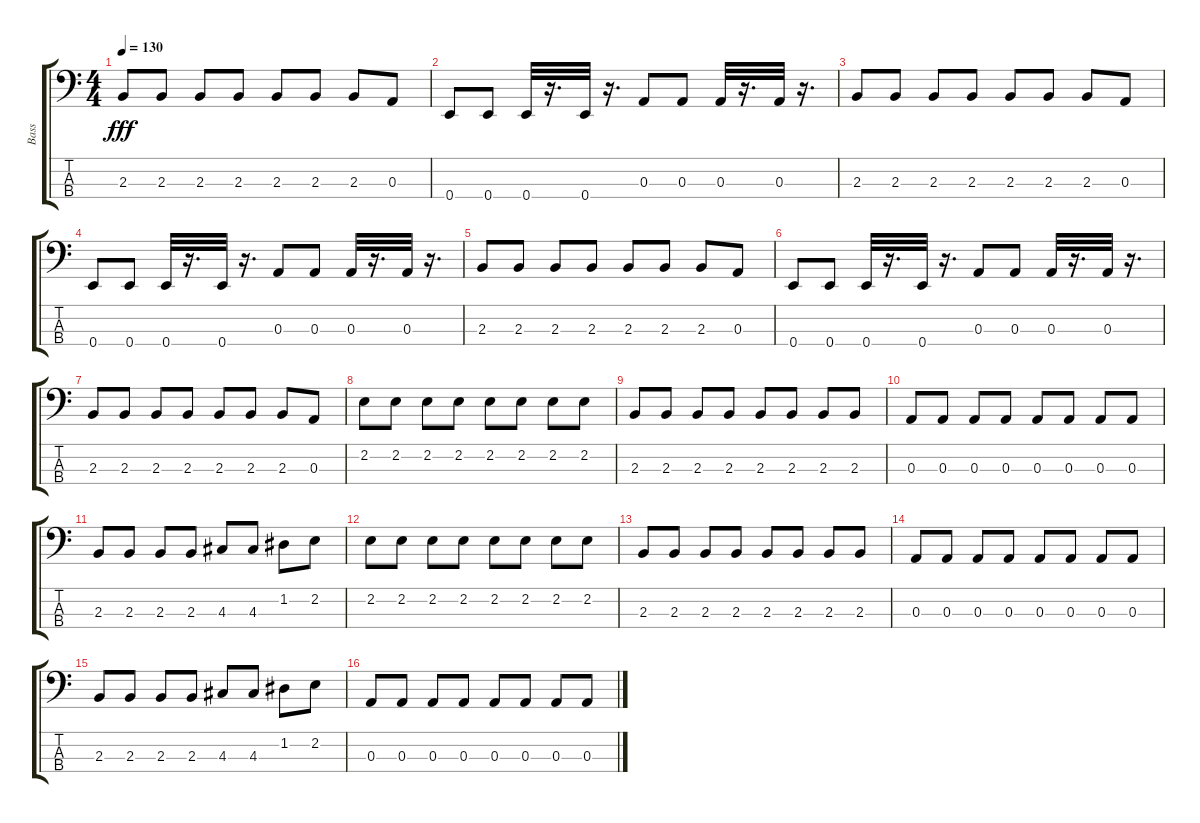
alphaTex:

\track ("Bass" "Bass") {instrument electricbassfinger}
\staff {score tabs}
\tuning (G2 D2 A1 E1) {hide}
\ts (4 4)
\tempo 130
\clef f4
\ks c
2.3.8{dy fff} 2.3.8 2.3.8 2.3.8 2.3.8 2.3.8 2.3.8 0.3.8 |
0.4.8 0.4.8 0.4.32 r.16{d} 0.4.32 r.16{d} 0.3.8 0.3.8 0.3.32 r.16{d} 0.3.32 r.16{d} |
2.3.8 2.3.8 2.3.8 2.3.8 2.3.8 2.3.8 2.3.8 0.3.8 |
0.4.8 0.4.8 0.4.32 r.16{d} 0.4.32 r.16{d} 0.3.8 0.3.8 0.3.32 r.16{d} 0.3.32 r.16{d} |
2.3.8 2.3.8 2.3.8 2.3.8 2.3.8 2.3.8 2.3.8 0.3.8 |
0.4.8 0.4.8 0.4.32 r.16{d} 0.4.32 r.16{d} 0.3.8 0.3.8 0.3.32 r.16{d} 0.3.32 r.16{d} |
2.3.8 2.3.8 2.3.8 2.3.8 2.3.8 2.3.8 2.3.8 0.3.8 |
2.2.8 2.2.8 2.2.8 2.2.8 2.2.8 2.2.8 2.2.8 2.2.8 |
2.3.8 2.3.8 2.3.8 2.3.8 2.3.8 2.3.8 2.3.8 2.3.8 |
0.3.8 0.3.8 0.3.8 0.3.8 0.3.8 0.3.8 0.3.8 0.3.8 |
2.3.8 2.3.8 2.3.8 2.3.8 4.3.8 4.3.8 1.2.8 2.2.8 |
2.2.8 2.2.8 2.2.8 2.2.8 2.2.8 2.2.8 2.2.8 2.2.8 |
2.3.8 2.3.8 2.3.8 2.3.8 2.3.8 2.3.8 2.3.8 2.3.8 |
0.3.8 0.3.8 0.3.8 0.3.8 0.3.8 0.3.8 0.3.8 0.3.8 |
2.3.8 2.3.8 2.3.8 2.3.8 4.3.8 4.3.8 1.2.8 2.2.8 |
0.3.8 0.3.8 0.3.8 0.3.8 0.3.8 0.3.8 0.3.8 0.3.8
